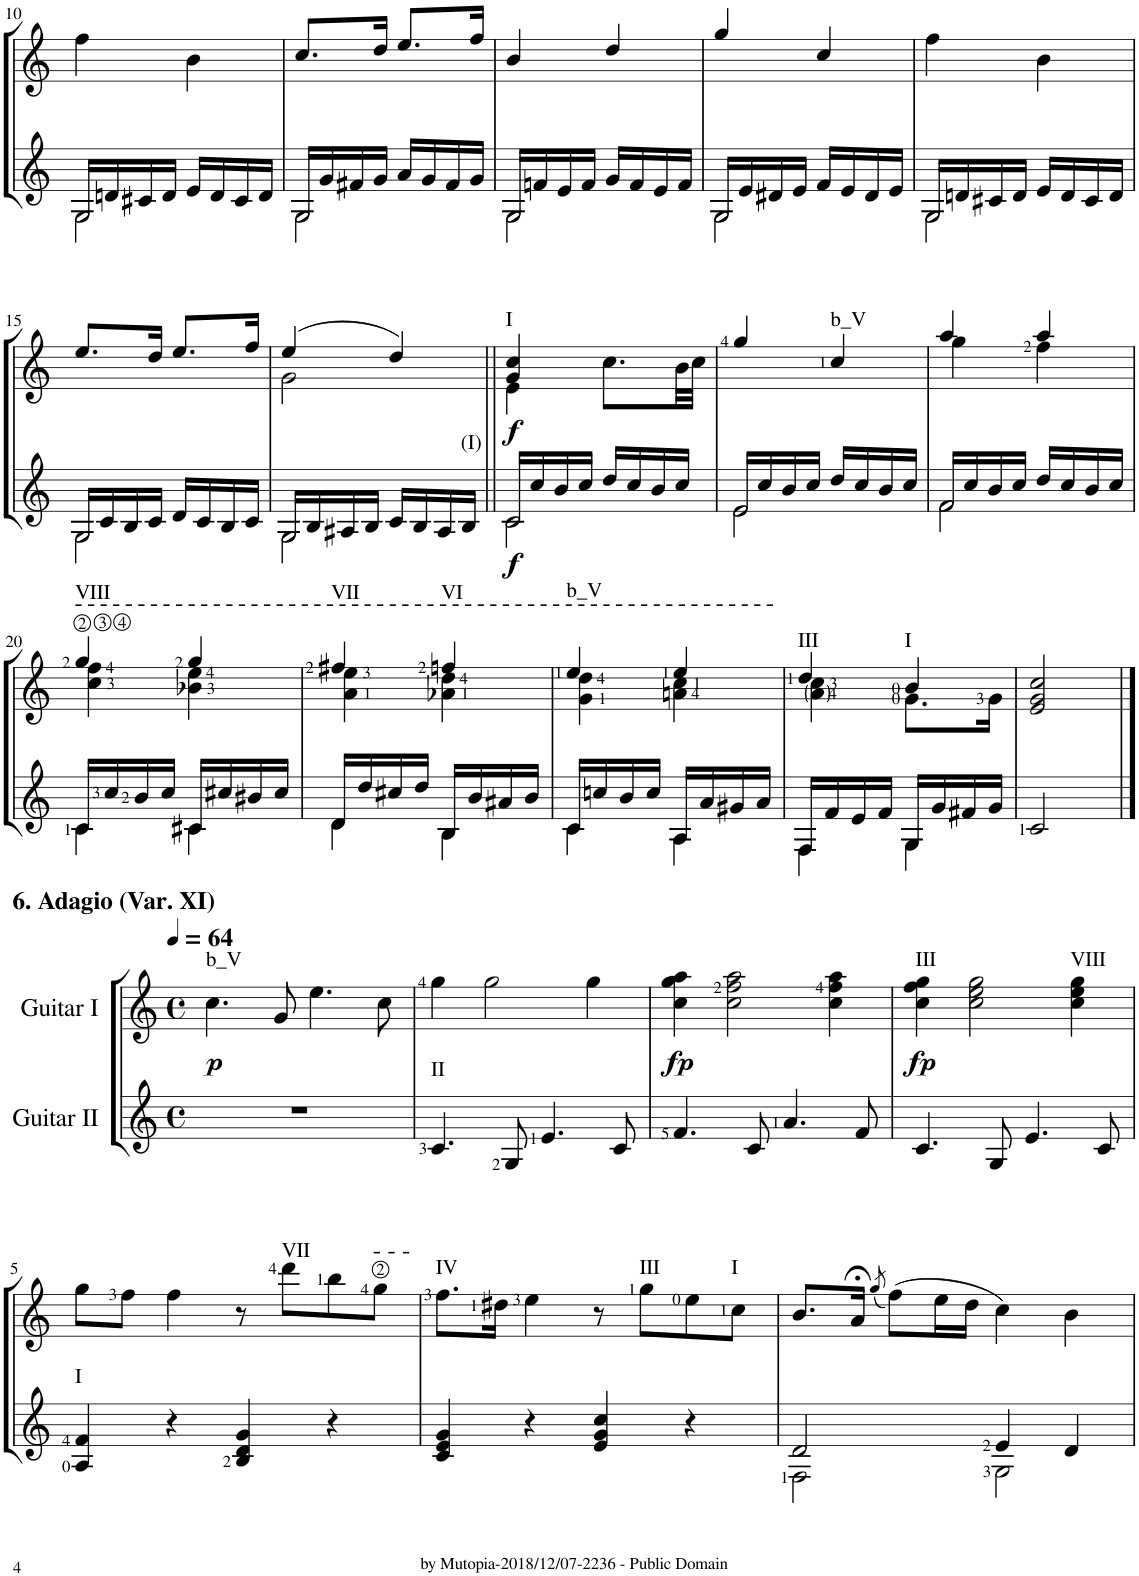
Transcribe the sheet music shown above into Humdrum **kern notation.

**kern	**dynam	**kern	**dynam
*part2	*part2	*part1	*part1
*staff2	*staff2	*staff1	*staff1
*I"Guitar II	*	*I"Guitar I	*
!!LO:PB:g=z
*clefG2	*	*clefG2	*
*Trd7c12	*	*Trd7c12	*
*k[]	*	*k[]	*
*M2/4	*	*M2/4	*
=10	=10	=10	=10
!LO:N:head=open	!	!	!
*^	*	*	*
16G/LL	2G\	.	4ff\	.
16dn/	.	.	.	.
16c#X/	.	.	.	.
16d/JJ	.	.	.	.
16e/LL	.	.	4b\	.
16d/	.	.	.	.
16c#/	.	.	.	.
16d/JJ	.	.	.	.
=11	=11	=11	=11	=11
!LO:N:head=open	!	!	!	!
16G/LL	2G\	.	8.cc/L	.
16g/	.	.	.	.
16f#X/	.	.	.	.
16g/JJ	.	.	16dd/Jk	.
16a/LL	.	.	8.ee/L	.
16g/	.	.	.	.
16f#/	.	.	.	.
16g/JJ	.	.	16ff/Jk	.
=12	=12	=12	=12	=12
!LO:N:head=open	!	!	!	!
16G/LL	2G\	.	4b/	.
16fn/	.	.	.	.
16e/	.	.	.	.
16f/JJ	.	.	.	.
16g/LL	.	.	4dd/	.
16f/	.	.	.	.
16e/	.	.	.	.
16f/JJ	.	.	.	.
=13	=13	=13	=13	=13
!LO:N:head=open	!	!	!	!
16G/LL	2G\	.	4gg/	.
16e/	.	.	.	.
16d#X/	.	.	.	.
16e/JJ	.	.	.	.
16f/LL	.	.	4cc/	.
16e/	.	.	.	.
16d#/	.	.	.	.
16e/JJ	.	.	.	.
=14	=14	=14	=14	=14
!LO:N:head=open	!	!	!	!
16G/LL	2G\	.	4ff\	.
16dn/	.	.	.	.
16c#X/	.	.	.	.
16d/JJ	.	.	.	.
16e/LL	.	.	4b\	.
16d/	.	.	.	.
16c#/	.	.	.	.
16d/JJ	.	.	.	.
!!LO:LB:g=z
=15	=15	=15	=15	=15
!LO:N:head=open	!	!	!	!
16G/LL	2G\	.	8.ee/L	.
16c/	.	.	.	.
16B/	.	.	.	.
16c/JJ	.	.	16dd/Jk	.
16d/LL	.	.	8.ee/L	.
16c/	.	.	.	.
16B/	.	.	.	.
16c/JJ	.	.	16ff/Jk	.
=16	=16	=16	=16	=16
!LO:N:head=open	!	!	!	!
*	*	*	*^	*
16G/LL	2G\	.	(4ee/	2g\	.
16B/	.	.	.	.	.
16A#X/	.	.	.	.	.
16B/JJ	.	.	.	.	.
16c/LL	.	.	4dd/)	.	.
16B/	.	.	.	.	.
16A#/	.	.	.	.	.
!LO:TX:a:t=(I)	!	!	!	!	!
16B/JJ	.	.	.	.	.
=17||	=17||	=17||	=17||	=17||	=17||
!	!	!	!LO:TX:a:t=I	!	!
!LO:N:head=open	!	!LO:DY:b	!	!	!LO:DY:b
16c/LL	2c\	f	4g/ 4cc/	4e\	f
16cc/	.	.	.	.	.
16b/	.	.	.	.	.
16cc/JJ	.	.	.	.	.
16dd/LL	.	.	8.cc\L	4ryy	.
16cc/	.	.	.	.	.
16b/	.	.	.	.	.
16cc/JJ	.	.	32b\LL	.	.
.	.	.	32cc\JJJ	.	.
*	*	*	*v	*v	*
=18	=18	=18	=18	=18
!LO:N:head=open	!	!	!	!
16e/LL	2e\	.	4gg/	.
16cc/	.	.	.	.
16b/	.	.	.	.
16cc/JJ	.	.	.	.
!	!	!	!LO:TX:a:t=b_V	!
16dd/LL	.	.	4cc/	.
16cc/	.	.	.	.
16b/	.	.	.	.
16cc/JJ	.	.	.	.
=19	=19	=19	=19	=19
!LO:N:head=open	!	!	!	!
*	*	*	*^	*
16f/LL	2f\	.	4aa/	4gg\	.
16cc/	.	.	.	.	.
16b/	.	.	.	.	.
16cc/JJ	.	.	.	.	.
16dd/LL	.	.	4aa/	4ff\	.
16cc/	.	.	.	.	.
16b/	.	.	.	.	.
16cc/JJ	.	.	.	.	.
!!LO:LB:g=z	!!
=20	=20	=20	=20	=20	=20
!	!	!	!LO:TX:a:t=VIII	!	!
16c/LL	4c\	.	4gg/	4cc\ 4ff\	.
16cc/	.	.	.	.	.
16b/	.	.	.	.	.
16cc/JJ	.	.	.	.	.
16c#X/LL	4c#\	.	4gg/	4b-X\ 4ee\	.
16cc#X/	.	.	.	.	.
16b#X/	.	.	.	.	.
16cc#/JJ	.	.	.	.	.
=21	=21	=21	=21	=21	=21
!	!	!	!LO:TX:a:t=VII	!	!
16d/LL	4d\	.	4ff#X/	4a\ 4ee\	.
16dd/	.	.	.	.	.
16cc#X/	.	.	.	.	.
16dd/JJ	.	.	.	.	.
!	!	!	!LO:TX:a:t=VI	!	!
16B/LL	4B\	.	4ffn/	4a-X\ 4dd\	.
16b/	.	.	.	.	.
16a#X/	.	.	.	.	.
16b/JJ	.	.	.	.	.
=22	=22	=22	=22	=22	=22
!	!	!	!LO:TX:a:t=b_V	!	!
16c/LL	4c\	.	4ee/	4g\ 4dd\	.
16ccn/	.	.	.	.	.
16b/	.	.	.	.	.
16cc/JJ	.	.	.	.	.
16A/LL	4A\	.	4ee/	4an\ 4cc\	.
16a/	.	.	.	.	.
16g#X/	.	.	.	.	.
16a/JJ	.	.	.	.	.
=23	=23	=23	=23	=23	=23
!	!	!	!LO:TX:a:t=III	!	!
16F/LL	4F\	.	4dd/	4a\ 4cc\	.
16f/	.	.	.	.	.
16e/	.	.	.	.	.
16f/JJ	.	.	.	.	.
!	!	!	!LO:TX:a:t=I	!	!
16G/LL	4G\	.	4b/	8.g\L	.
16g/	.	.	.	.	.
16f#X/	.	.	.	.	.
16g/JJ	.	.	.	16g\Jk	.
*v	*v	*	*	*	*
*	*	*v	*v	*
=24	=24	=24	=24
2c/	.	2e/ 2g/ 2cc/	.
!!LO:LB:g=z
==1	==1	==1	==1
*M4/4	*	*M4/4	*
*met(c)	*	*met(c)	*
*	*	*MM64	*
!	!	!LO:TX:a:B:t=6. Adagio (Var. XI)	!
!	!	!LO:TX:a:t=b_V	!
!	!	!	!LO:DY:b
1r	.	4.cc\	p
.	.	8g/	.
.	.	4.ee\	.
.	.	8cc\	.
=2	=2	=2	=2
!LO:TX:a:t=II	!	!	!
4.c/	.	4gg\	.
.	.	2gg\	.
8G/	.	.	.
4.e/	.	.	.
.	.	4gg\	.
8c/	.	.	.
=3	=3	=3	=3
!	!	!	!LO:DY:b
4.f/	.	4cc\ 4gg\ 4aa\	fp
.	.	2cc\ 2ff\ 2aa\	.
8c/	.	.	.
4.a/	.	.	.
.	.	4cc\ 4ff\ 4aa\	.
8f/	.	.	.
=4	=4	=4	=4
!	!	!LO:TX:a:t=III	!
!	!	!	!LO:DY:b
4.c/	.	4cc\ 4ff\ 4gg\	fp
.	.	2cc\ 2ee\ 2gg\	.
8G/	.	.	.
4.e/	.	.	.
!	!	!LO:TX:a:t=VIII	!
.	.	4cc\ 4ee\ 4gg\	.
8c/	.	.	.
!!LO:LB:g=z
=5	=5	=5	=5
!LO:TX:a:t=I	!	!	!
4A/ 4f/	.	8gg\L	.
.	.	8ff\J	.
4r	.	4ff\	.
4B/ 4d/ 4g/	.	8r	.
!	!	!LO:TX:a:t=VII	!
.	.	8ddd\L	.
4r	.	8bb\	.
.	.	8gg\J	.
=6	=6	=6	=6
!	!	!LO:TX:a:t=IV	!
4c/ 4e/ 4g/	.	8.ff\L	.
.	.	16dd#X\Jk	.
4r	.	4ee\	.
4e/ 4g/ 4cc/	.	8r	.
!	!	!LO:TX:a:t=III	!
.	.	8gg\L	.
4r	.	8ee\	.
!	!	!LO:TX:a:t=I	!
.	.	8cc\J	.
=7	=7	=7	=7
*^	*	*	*
2d/	2F\	.	8.b/L	.
.	.	.	16a;</Jk	.
.	.	.	(8qgg/	.
.	.	.	(8ff\L)	.
.	.	.	16ee\L	.
.	.	.	16dd\JJ	.
4e/	2G\	.	4cc\)	.
4d/	.	.	4b\	.
*v	*v	*	*	*
=	=	=	=
*-	*-	*-	*-
